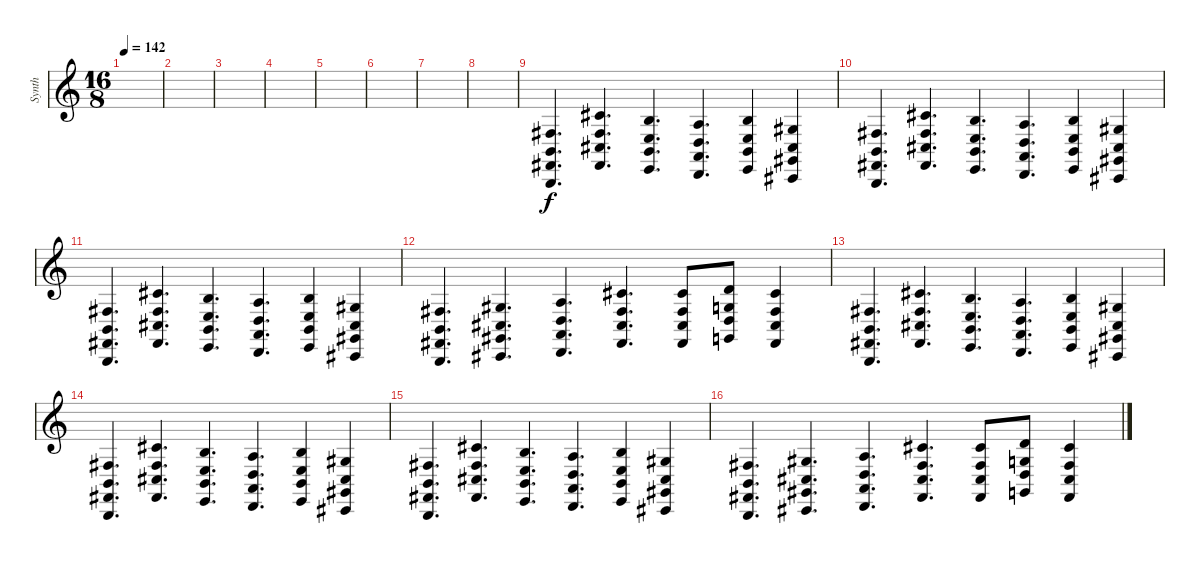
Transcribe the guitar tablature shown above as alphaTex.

\track ("Synth" "Synth") {instrument pad8sweep}
\staff {score}
\tuning (B3 Ab3 E3 B2 Gb2 B1) {hide}
\ts (16 8)
\tempo 142
\clef g2
\ks c
|
|
|
|
|
|
|
|
(2.3 0.4 0.5 0.6).4{d} (9.3 7.4 7.5 7.6).4{d} (7.3 5.4 5.5 5.6).4{d} (5.3 3.4 3.5 3.6).4{d} (7.3 5.4 5.5 5.6).4 (4.3 2.4 2.5 2.6).4 |
(2.3 0.4 0.5 0.6).4{d} (9.3 7.4 7.5 7.6).4{d} (7.3 5.4 5.5 5.6).4{d} (5.3 3.4 3.5 3.6).4{d} (7.3 5.4 5.5 5.6).4 (4.3 2.4 2.5 2.6).4 |
(2.3 0.4 0.5 0.6).4{d} (9.3 7.4 7.5 7.6).4{d} (7.3 5.4 5.5 5.6).4{d} (5.3 3.4 3.5 3.6).4{d} (7.3 5.4 5.5 5.6).4 (4.3 2.4 2.5 2.6).4 |
(2.3 0.4 0.5 0.6).4{d} (4.3 2.4 2.5 2.6).4{d} (5.3 3.4 3.5 3.6).4{d} (9.3 7.4 7.5 7.6).4{d} (9.3 7.4 7.5 7.6).8 (10.3 8.4 8.5 8.6).8 (9.3 7.4 7.5 7.6).4 |
(2.3 0.4 0.5 0.6).4{d} (9.3 7.4 7.5 7.6).4{d} (7.3 5.4 5.5 5.6).4{d} (5.3 3.4 3.5 3.6).4{d} (7.3 5.4 5.5 5.6).4 (4.3 2.4 2.5 2.6).4 |
(2.3 0.4 0.5 0.6).4{d} (9.3 7.4 7.5 7.6).4{d} (7.3 5.4 5.5 5.6).4{d} (5.3 3.4 3.5 3.6).4{d} (7.3 5.4 5.5 5.6).4 (4.3 2.4 2.5 2.6).4 |
(2.3 0.4 0.5 0.6).4{d} (9.3 7.4 7.5 7.6).4{d} (7.3 5.4 5.5 5.6).4{d} (5.3 3.4 3.5 3.6).4{d} (7.3 5.4 5.5 5.6).4 (4.3 2.4 2.5 2.6).4 |
(2.3 0.4 0.5 0.6).4{d} (4.3 2.4 2.5 2.6).4{d} (5.3 3.4 3.5 3.6).4{d} (9.3 7.4 7.5 7.6).4{d} (9.3 7.4 7.5 7.6).8 (10.3 8.4 8.5 8.6).8 (9.3 7.4 7.5 7.6).4
